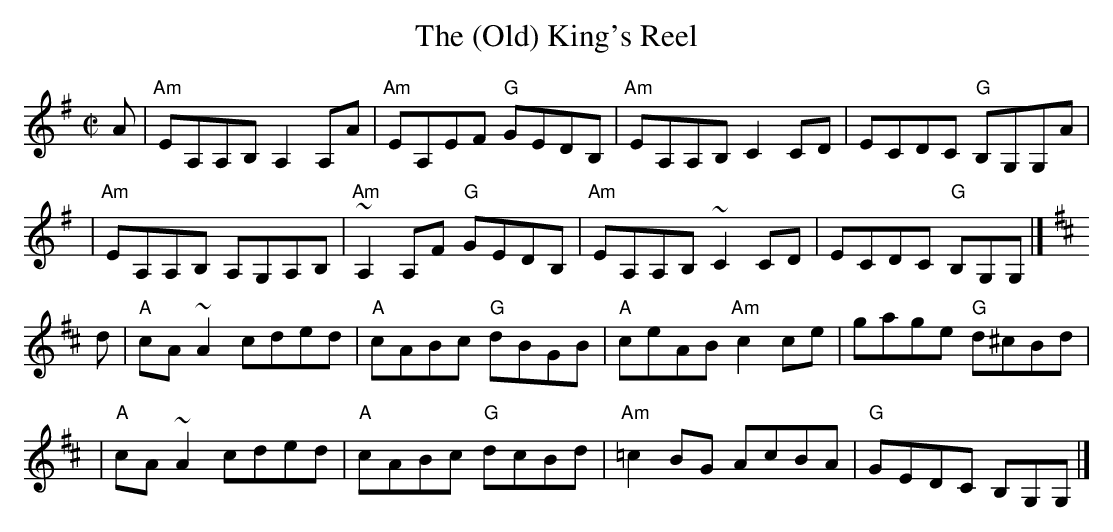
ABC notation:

X:1
T: The (Old) King's Reel
M: C|
L: 1/8
K: Ador
   A \
| "Am"EA,A,B, A,2A,A | "Am"EA,EF "G"GEDB, | "Am"EA,A,B, C2CD | ECDC "G"B,G,G,A |
| "Am"EA,A,B, A,G,A,B, | "Am"~A,2 A,F "G"GEDB, | "Am"EA,A,B, ~C2CD | ECDC "G"B,G,G, |]
K: Amix
   d \
| "A"cA~A2 cded | "A"cABc "G"dBGB | "A"ceAB "Am"c2ce | gage "G"d^cBd |
| "A"cA~A2 cded | "A"cABc "G"dcBd | "Am"=c2BG AcBA | "G"GEDC B,G,G, |]
